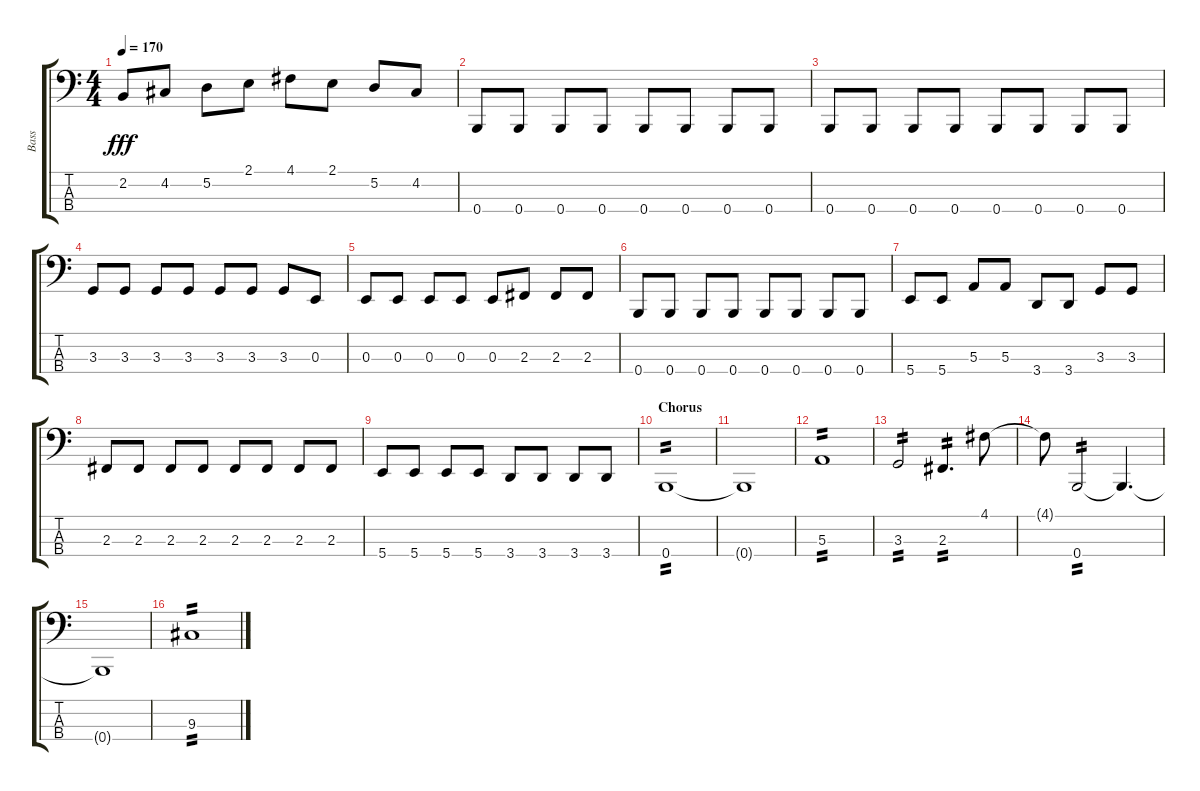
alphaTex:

\track ("Bass" "Bass") {instrument electricbassfinger}
\staff {score tabs}
\tuning (D2 A1 E1 B0) {hide}
\ts (4 4)
\tempo 170
\clef f4
\ks c
2.2.8{dy fff} 4.2.8 5.2.8 2.1.8 4.1.8 2.1.8 5.2.8 4.2.8 |
0.4.8 0.4.8 0.4.8 0.4.8 0.4.8 0.4.8 0.4.8 0.4.8 |
0.4.8 0.4.8 0.4.8 0.4.8 0.4.8 0.4.8 0.4.8 0.4.8 |
3.3.8 3.3.8 3.3.8 3.3.8 3.3.8 3.3.8 3.3.8 0.3.8 |
0.3.8 0.3.8 0.3.8 0.3.8 0.3.8 2.3.8 2.3.8 2.3.8 |
0.4.8 0.4.8 0.4.8 0.4.8 0.4.8 0.4.8 0.4.8 0.4.8 |
5.4.8 5.4.8 5.3.8 5.3.8 3.4.8 3.4.8 3.3.8 3.3.8 |
2.3.8 2.3.8 2.3.8 2.3.8 2.3.8 2.3.8 2.3.8 2.3.8 |
5.4.8 5.4.8 5.4.8 5.4.8 3.4.8 3.4.8 3.4.8 3.4.8 |
\section ("" "Chorus")
0.4.1{tp 2} |
0.4{t}.1 |
5.3.1{tp 2} |
3.3.2{tp 2} 2.3.4{d tp 2} 4.1.8 |
4.1{t}.8 0.4.2{tp 2} 0.4{t}.4{d} |
0.4{t}.1 |
9.3.1{tp 2}
